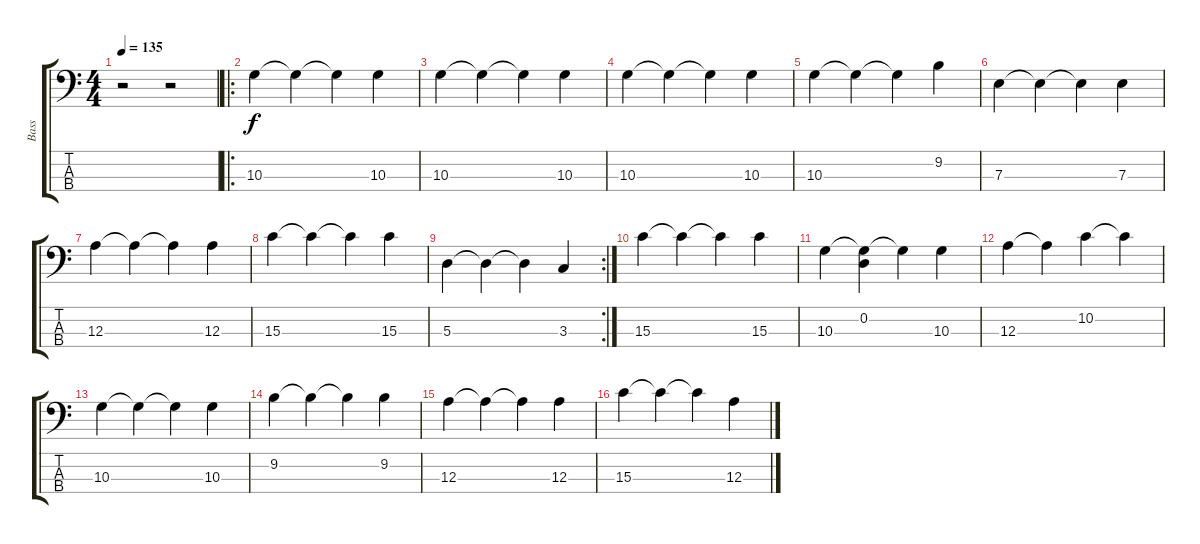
\track ("Bass" "Bass") {instrument electricbassfinger}
\staff {score tabs}
\tuning (G2 D2 A1 E1) {hide}
\ts (4 4)
\tempo 135
\clef f4
\ks c
r.2{dy f} r.2 |
\ro
10.3.4 10.3{t}.4 10.3{t}.4 10.3.4 |
10.3.4 10.3{t}.4 10.3{t}.4 10.3.4 |
10.3.4 10.3{t}.4 10.3{t}.4 10.3.4 |
10.3.4 10.3{t}.4 10.3{t}.4 9.2.4 |
7.3.4 7.3{t}.4 7.3{t}.4 7.3.4 |
12.3.4 12.3{t}.4 12.3{t}.4 12.3.4 |
15.3.4 15.3{t}.4 15.3{t}.4 15.3.4 |
\rc 2
5.3.4 5.3{t}.4 5.3{t}.4 3.3.4 |
15.3.4 15.3{t}.4 15.3{t}.4 15.3.4 |
10.3.4 (0.2 10.3{t}).4 10.3{t}.4 10.3.4 |
12.3.4 12.3{t}.4 10.2.4 10.2{t}.4 |
10.3.4 10.3{t}.4 10.3{t}.4 10.3.4 |
9.2.4 9.2{t}.4 9.2{t}.4 9.2.4 |
12.3.4 12.3{t}.4 12.3{t}.4 12.3.4 |
15.3.4 15.3{t}.4 15.3{t}.4 12.3.4
